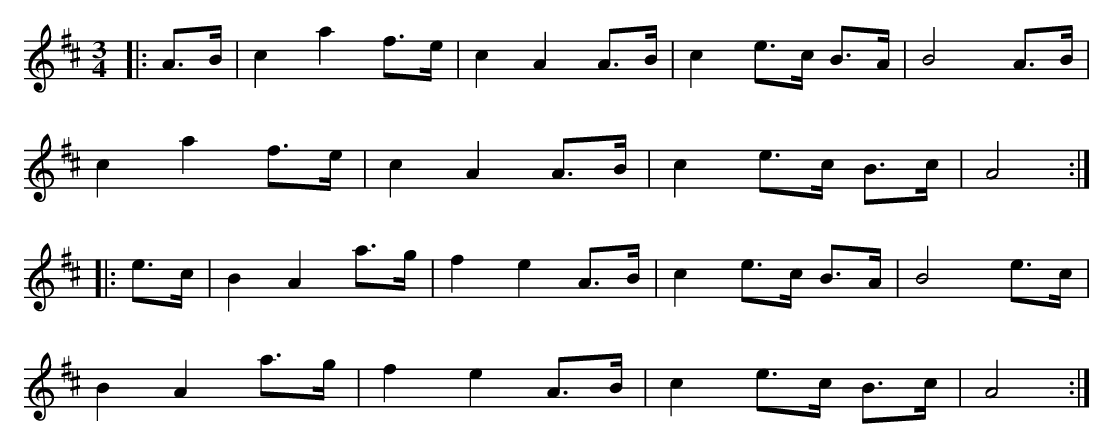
X:1
M:3/4
K:Amix
|:A3/2B/|c2a2f3/2e/|c2A2A3/2B/|c2e3/2c/ B3/2A/|B4A3/2B/|
c2a2f3/2e/|c2A2A3/2B/|c2e3/2c/ B3/2c/|A4:|
|:e3/2c/|B2A2a3/2g/|f2e2A3/2B/|c2e3/2c/ B3/2A/|B4e3/2c/|
B2A2a3/2g/|f2e2A3/2B/|c2e3/2c/ B3/2c/|A4:|
